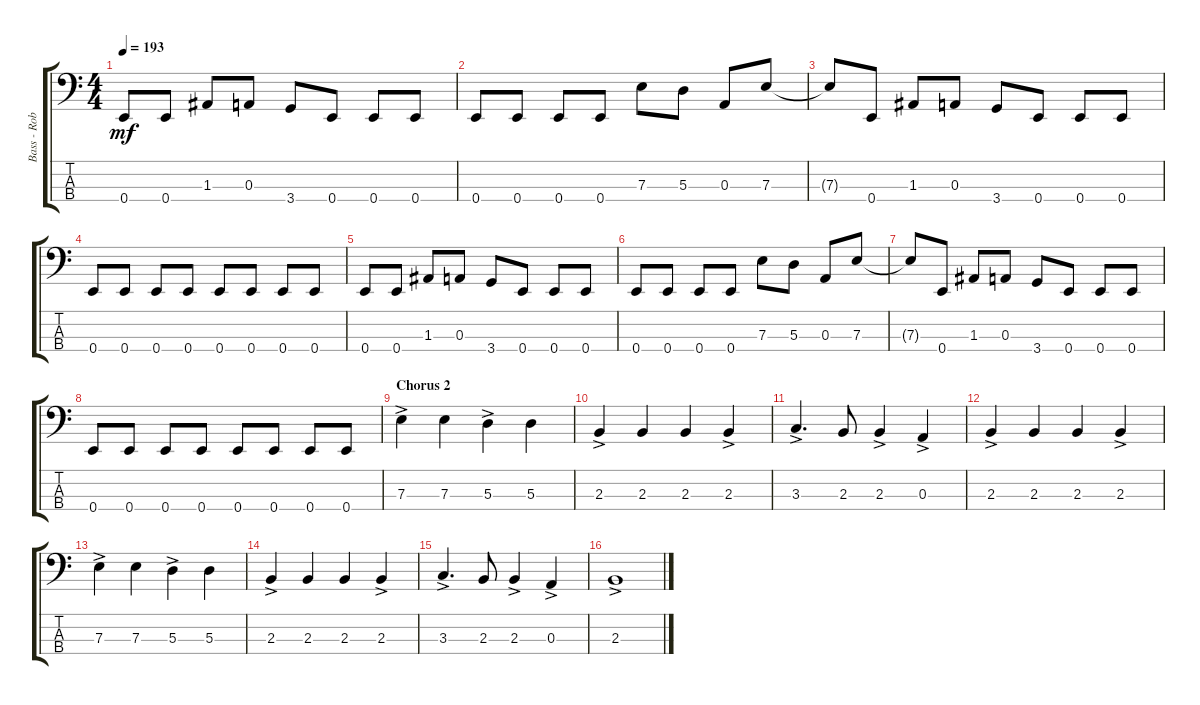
\track ("Bass - Rob" "Bass - Rob") {instrument electricbassfinger}
\staff {score tabs}
\tuning (G2 D2 A1 E1) {hide}
\ts (4 4)
\tempo 193
\clef f4
\ks c
0.4.8{dy mf} 0.4.8 1.3.8 0.3.8 3.4.8 0.4.8 0.4.8 0.4.8 |
0.4.8 0.4.8 0.4.8 0.4.8 7.3.8 5.3.8 0.3.8 7.3.8 |
7.3{t}.8 0.4.8 1.3.8 0.3.8 3.4.8 0.4.8 0.4.8 0.4.8 |
0.4.8 0.4.8 0.4.8 0.4.8 0.4.8 0.4.8 0.4.8 0.4.8 |
0.4.8 0.4.8 1.3.8 0.3.8 3.4.8 0.4.8 0.4.8 0.4.8 |
0.4.8 0.4.8 0.4.8 0.4.8 7.3.8 5.3.8 0.3.8 7.3.8 |
7.3{t}.8 0.4.8 1.3.8 0.3.8 3.4.8 0.4.8 0.4.8 0.4.8 |
0.4.8 0.4.8 0.4.8 0.4.8 0.4.8 0.4.8 0.4.8 0.4.8 |
\section ("" "Chorus 2")
7.3{ac}.4 7.3.4 5.3{ac}.4 5.3.4 |
2.3{ac}.4 2.3.4 2.3.4 2.3{ac}.4 |
3.3{ac}.4{d} 2.3.8 2.3{ac}.4 0.3{ac}.4 |
2.3{ac}.4 2.3.4 2.3.4 2.3{ac}.4 |
7.3{ac}.4 7.3.4 5.3{ac}.4 5.3.4 |
2.3{ac}.4 2.3.4 2.3.4 2.3{ac}.4 |
3.3{ac}.4{d} 2.3.8 2.3{ac}.4 0.3{ac}.4 |
2.3{ac}.1
